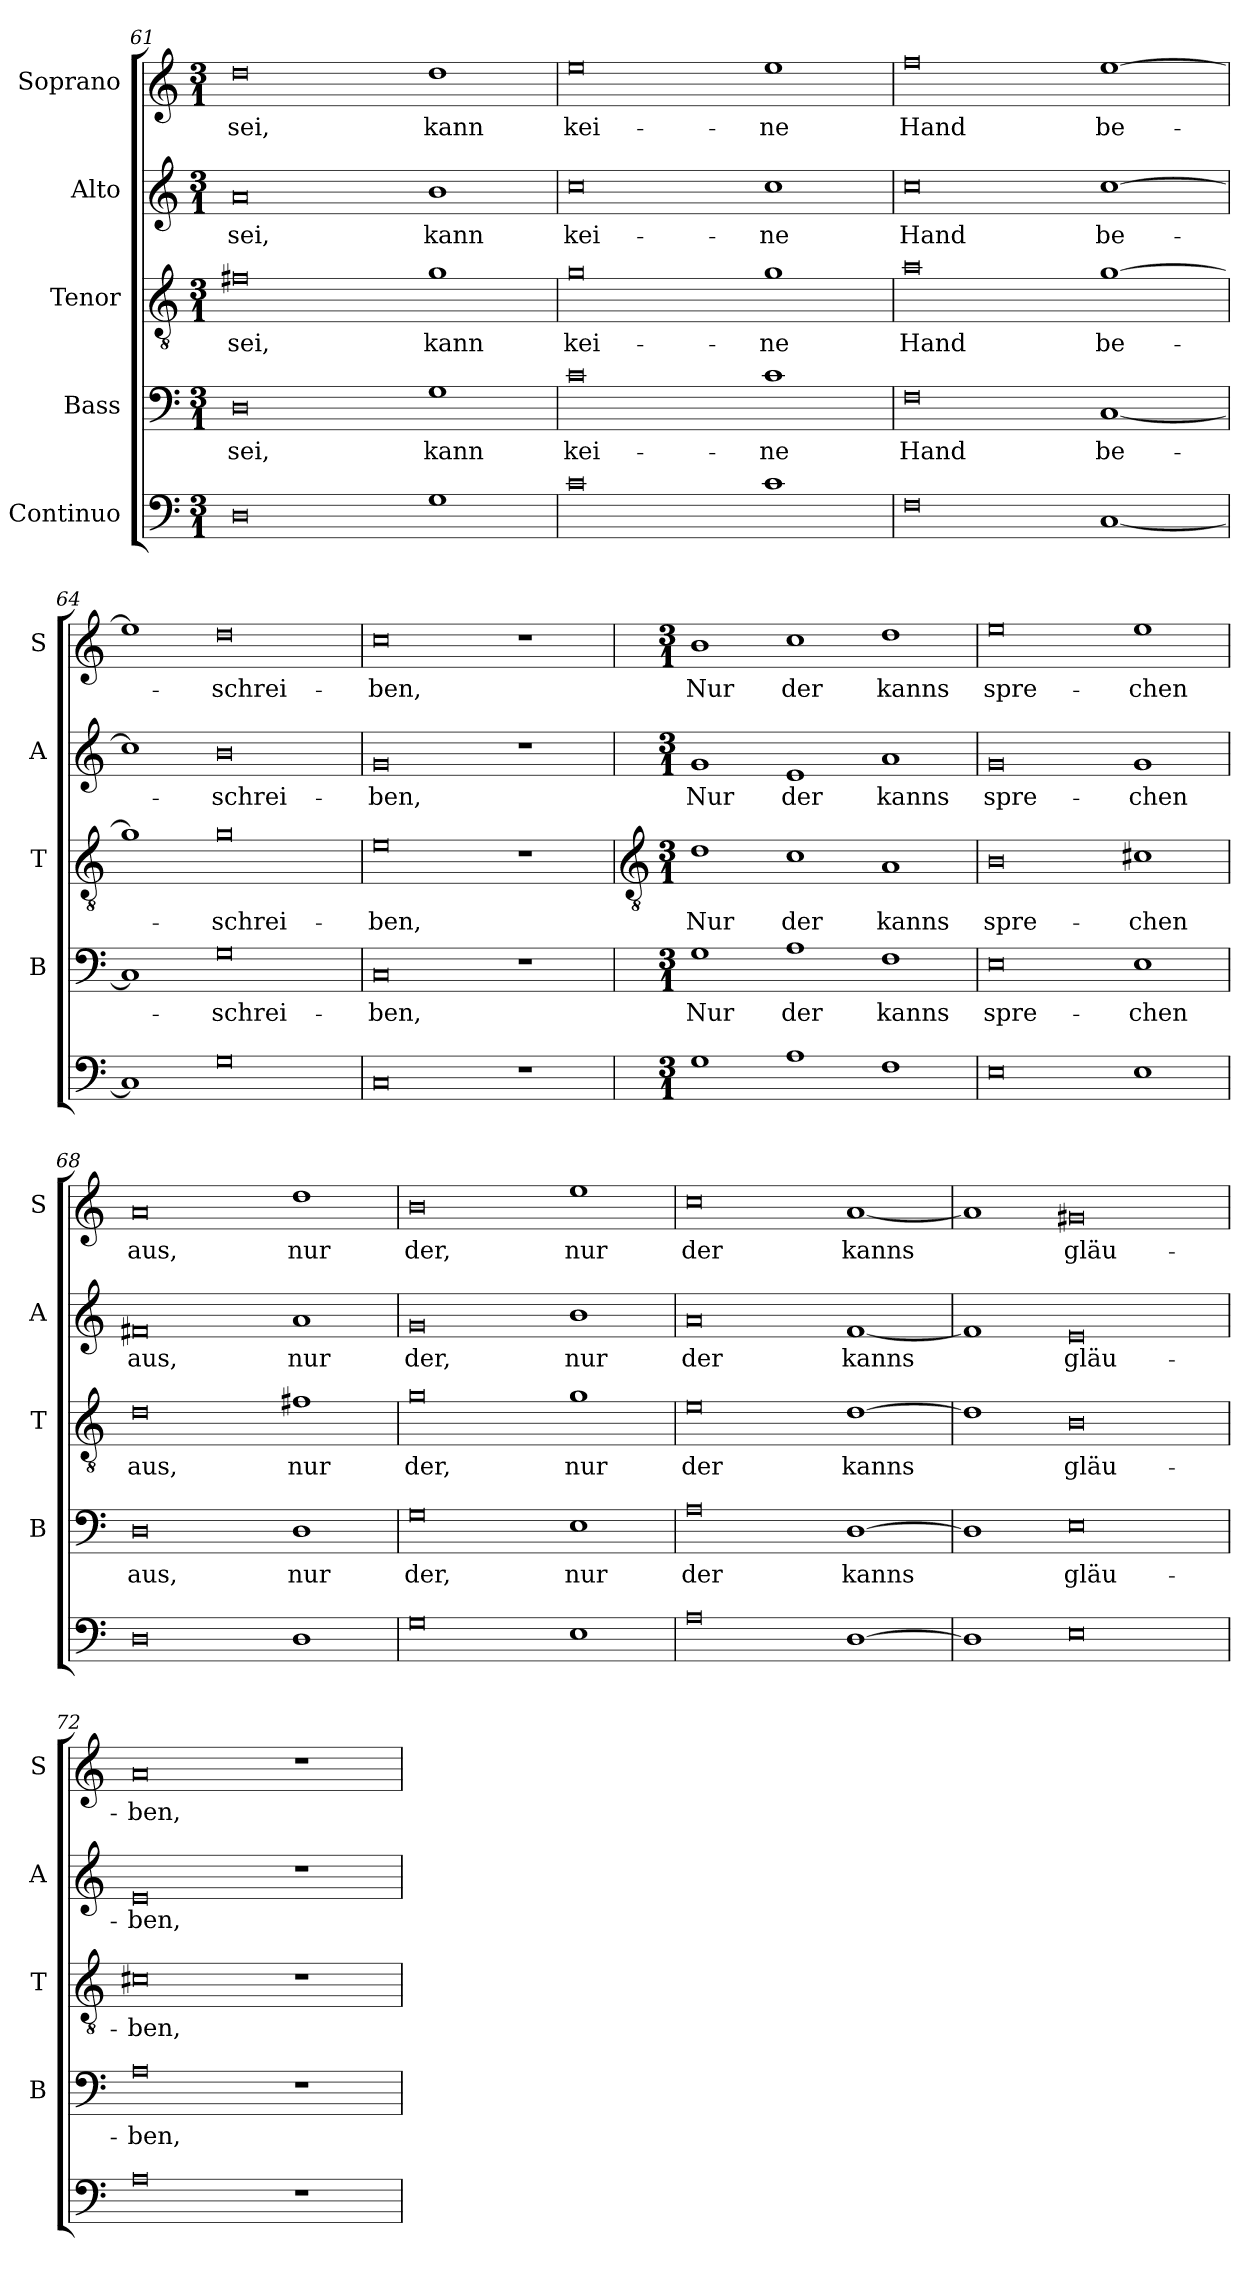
**kern	**kern	**text	**kern	**text	**kern	**text	**kern	**text
*part5	*part4	*part4	*part3	*part3	*part2	*part2	*part1	*part1
*staff5	*staff4	*staff4	*staff3	*staff3	*staff2	*staff2	*staff1	*staff1
*I"Continuo	*I"Bass	*	*I"Tenor	*	*I"Alto	*	*I"Soprano	*
*	*I'B	*	*I'T	*	*I'A	*	*I'S	*
*clefF4	*clefF4	*	*clefGv2	*	*clefG2	*	*clefG2	*
*k[]	*k[]	*	*k[]	*	*k[]	*	*k[]	*
*C:	*C:	*	*C:	*	*C:	*	*C:	*
*M3/1	*M3/1	*	*M3/1	*	*M3/1	*	*M3/1	*
=61	=61	=61	=61	=61	=61	=61	=61	=61
!	!	!LO:LY:b	!	!LO:LY:b	!	!LO:LY:b	!	!LO:LY:b
0D	0D	sei,	0f#X	sei,	0a	sei,	0dd	sei,
!	!	!LO:LY:b	!	!LO:LY:b	!	!LO:LY:b	!	!LO:LY:b
1G	1G	kann	1g	kann	1b	kann	1dd	kann
=62	=62	=62	=62	=62	=62	=62	=62	=62
!	!	!LO:LY:b	!	!LO:LY:b	!	!LO:LY:b	!	!LO:LY:b
0c	0c	kei-	0g	kei-	0cc	kei-	0ee	kei-
!	!	!LO:LY:b	!	!LO:LY:b	!	!LO:LY:b	!	!LO:LY:b
1c	1c	-ne	1g	-ne	1cc	-ne	1ee	-ne
=63	=63	=63	=63	=63	=63	=63	=63	=63
!	!	!LO:LY:b	!	!LO:LY:b	!	!LO:LY:b	!	!LO:LY:b
0F	0F	Hand	0a	Hand	0cc	Hand	0ff	Hand
!	!	!LO:LY:b	!	!LO:LY:b	!	!LO:LY:b	!	!LO:LY:b
[1C	[1C	be-	[1g	be-	[1cc	be-	[1ee	be-
=64	=64	=64	=64	=64	=64	=64	=64	=64
1C]	1C]	.	1g]	.	1cc]	.	1ee]	.
!	!	!LO:LY:b	!	!LO:LY:b	!	!LO:LY:b	!	!LO:LY:b
0G	0G	schrei-	0g	schrei-	0b	schrei-	0dd	schrei-
=65	=65	=65	=65	=65	=65	=65	=65	=65
!	!	!LO:LY:b	!	!LO:LY:b	!	!LO:LY:b	!	!LO:LY:b
0C	0C	-ben,	0e	-ben,	0g	-ben,	0cc	-ben,
1r	1r	.	1r	.	1r	.	1r	.
!!LO:LB:g=z
=66	=66	=66	=66	=66	=66	=66	=66	=66
*	*	*	*clefGv2	*	*	*	*	*
*M3/1	*M3/1	*	*M3/1	*	*M3/1	*	*M3/1	*
!	!	!LO:LY:b	!	!LO:LY:b	!	!LO:LY:b	!	!LO:LY:b
1G	1G	Nur	1d	Nur	1g	Nur	1b	Nur
!	!	!LO:LY:b	!	!LO:LY:b	!	!LO:LY:b	!	!LO:LY:b
1A	1A	der	1c	der	1e	der	1cc	der
!	!	!LO:LY:b	!	!LO:LY:b	!	!LO:LY:b	!	!LO:LY:b
1F	1F	kanns	1A	kanns	1a	kanns	1dd	kanns
=67	=67	=67	=67	=67	=67	=67	=67	=67
!	!	!LO:LY:b	!	!LO:LY:b	!	!LO:LY:b	!	!LO:LY:b
0E	0E	spre-	0B	spre-	0g	spre-	0ee	spre-
!	!	!LO:LY:b	!	!LO:LY:b	!	!LO:LY:b	!	!LO:LY:b
1E	1E	-chen	1c#X	-chen	1g	-chen	1ee	-chen
=68	=68	=68	=68	=68	=68	=68	=68	=68
!	!	!LO:LY:b	!	!LO:LY:b	!	!LO:LY:b	!	!LO:LY:b
0D	0D	aus,	0d	aus,	0f#X	aus,	0a	aus,
!	!	!LO:LY:b	!	!LO:LY:b	!	!LO:LY:b	!	!LO:LY:b
1D	1D	nur	1f#X	nur	1a	nur	1dd	nur
=69	=69	=69	=69	=69	=69	=69	=69	=69
!	!	!LO:LY:b	!	!LO:LY:b	!	!LO:LY:b	!	!LO:LY:b
0G	0G	der,	0g	der,	0g	der,	0b	der,
!	!	!LO:LY:b	!	!LO:LY:b	!	!LO:LY:b	!	!LO:LY:b
1E	1E	nur	1g	nur	1b	nur	1ee	nur
=70	=70	=70	=70	=70	=70	=70	=70	=70
!	!	!LO:LY:b	!	!LO:LY:b	!	!LO:LY:b	!	!LO:LY:b
0A	0A	der	0e	der	0a	der	0cc	der
!	!	!LO:LY:b	!	!LO:LY:b	!	!LO:LY:b	!	!LO:LY:b
[1D	[1D	kanns	[1d	kanns	[1f	kanns	[1a	kanns
=71	=71	=71	=71	=71	=71	=71	=71	=71
1D]	1D]	.	1d]	.	1f]	.	1a]	.
!	!	!LO:LY:b	!	!LO:LY:b	!	!LO:LY:b	!	!LO:LY:b
0E	0E	gläu-	0B	gläu-	0e	gläu-	0g#X	gläu-
=72	=72	=72	=72	=72	=72	=72	=72	=72
!	!	!LO:LY:b	!	!LO:LY:b	!	!LO:LY:b	!	!LO:LY:b
0A	0A	-ben,	0c#X	-ben,	0e	-ben,	0a	-ben,
1r	1r	.	1r	.	1r	.	1r	.
=	=	=	=	=	=	=	=	=
*-	*-	*-	*-	*-	*-	*-	*-	*-
